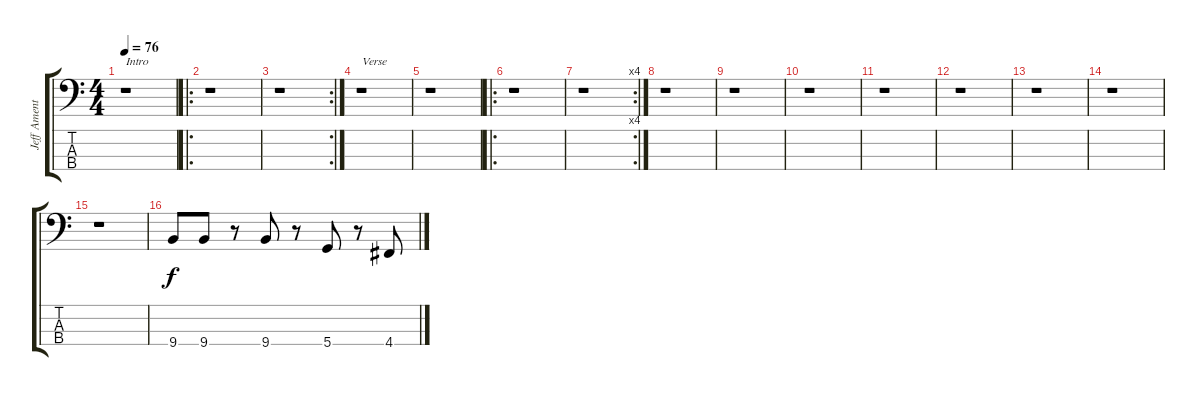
\track ("Jeff Ament" "Jeff Ament") {instrument electricbassfinger}
\staff {score tabs}
\tuning (G2 D2 A1 D1) {hide}
\ts (4 4)
\tempo 76
\clef f4
\ks c
r.1{txt "Intro" dy f instrument electricbassfinger} |
\ro
r.1 |
\rc 2
r.1 |
r.1{txt "Verse"} |
r.1 |
\ro
r.1 |
\rc 4
r.1 |
r.1 |
r.1 |
r.1 |
r.1 |
r.1 |
r.1 |
r.1 |
r.1 |
9.4.8 9.4.8 r.8 9.4.8 r.8 5.4.8 r.8 4.4.8
